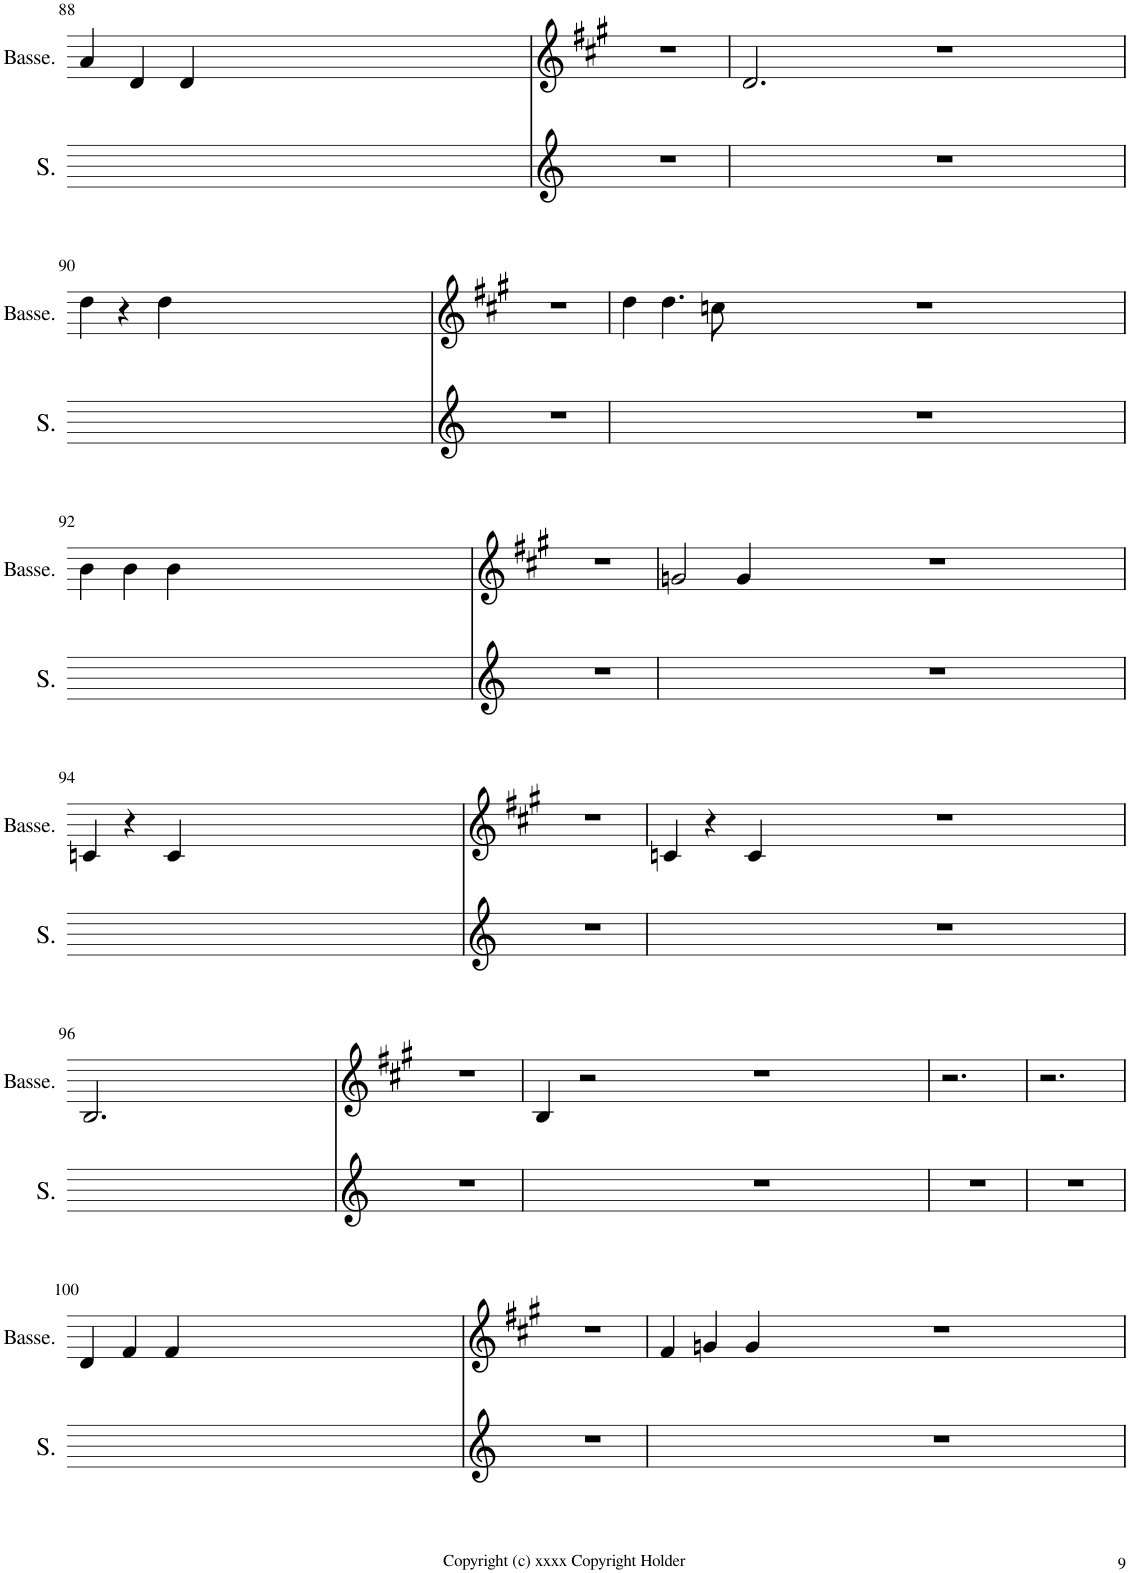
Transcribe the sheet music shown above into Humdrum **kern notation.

**kern	**kern
*part2	*part1
*staff2	*staff1
*I"Soprano	*I"Basse
*I'S.	*I'Basse.
!!LO:PB:g=z
*clefG2	*clefG2
*	*Trd1c2
*k[]	*k[f#c#g#]
*M3/4	*M3/4
=88	=88
2.r	4a/
.	4d/
.	4d/
0ryy	1.ryy
.	2.r
4ryy	.
=89	=89
2.r	2.d/
0ryy	1.ryy
.	2.r
4ryy	.
!!LO:LB:g=z
=90	=90
2.r	4dd\
.	4r
.	4dd\
0ryy	1.ryy
.	2.r
4ryy	.
=91	=91
2.r	4dd\
.	4.dd\
.	8ccn\
0ryy	1.ryy
.	2.r
4ryy	.
!!LO:LB:g=z
=92	=92
2.r	4b\
.	4b\
.	4b\
0ryy	1.ryy
.	2.r
4ryy	.
=93	=93
2.r	2gn/
.	4g/
0ryy	1.ryy
.	2.r
4ryy	.
!!LO:LB:g=z
=94	=94
2.r	4cn/
.	4r
.	4c/
0ryy	1.ryy
.	2.r
4ryy	.
=95	=95
2.r	4cn/
.	4r
.	4c/
0ryy	1.ryy
.	2.r
4ryy	.
!!LO:LB:g=z
=96	=96
2.r	2.B/
0ryy	1.ryy
.	2.r
4ryy	.
=97	=97
2.r	4B/
.	2r
0ryy	1.ryy
.	2.r
4ryy	.
=98	=98
2.r	2.r
=99	=99
2.r	2.r
!!LO:LB:g=z
=100	=100
2.r	4d/
.	4f#/
.	4f#/
0ryy	1.ryy
.	2.r
4ryy	.
=101	=101
2.r	4f#/
.	4gn/
.	4g/
0ryy	1.ryy
.	2.r
4ryy	.
=	=
*-	*-
